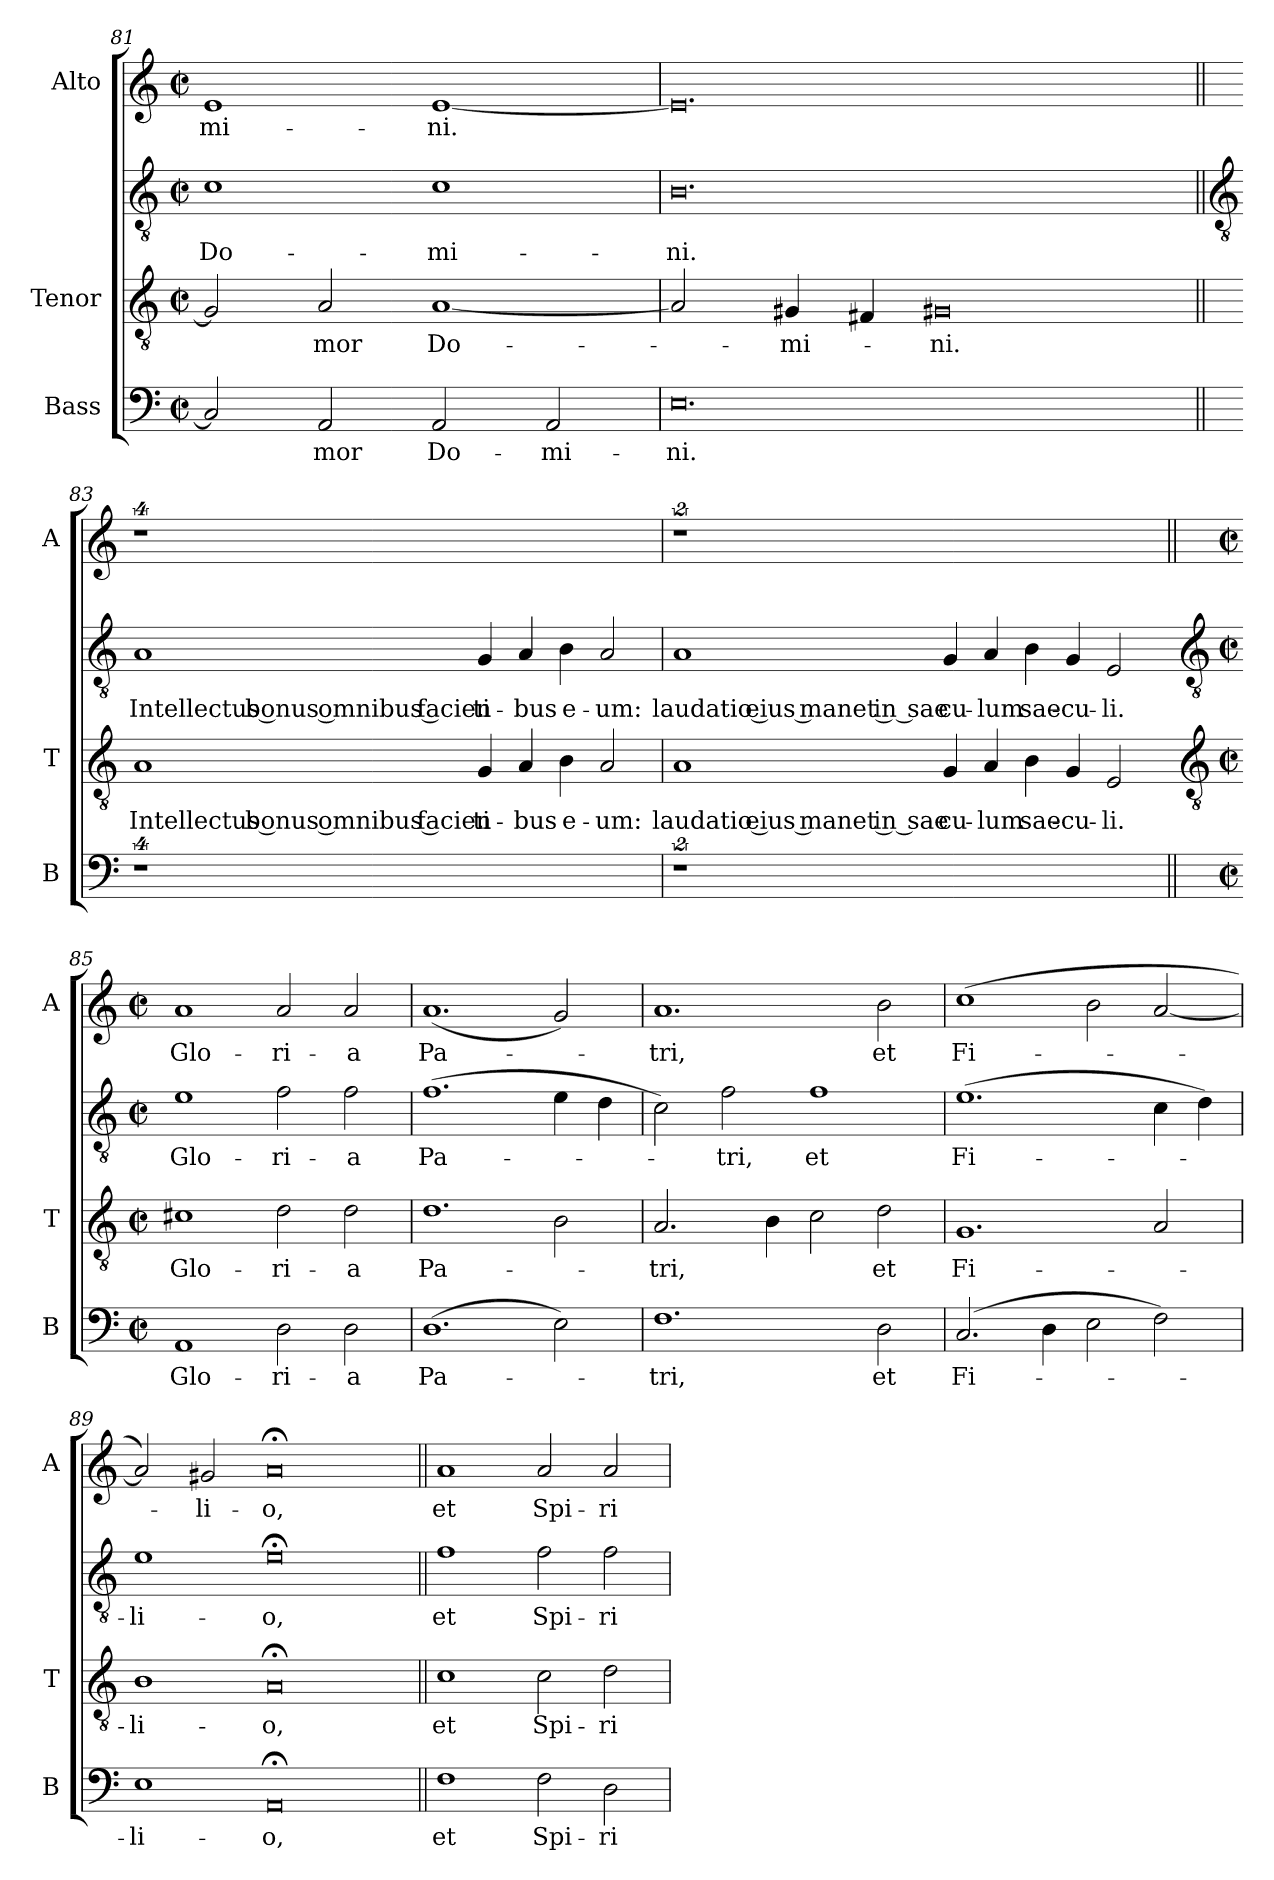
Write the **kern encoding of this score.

**kern	**text	**kern	**text	**kern	**text	**kern	**text
*part3	*part3	*part2	*part2	*part2	*part2	*part1	*part1
*staff4	*staff4	*staff3	*staff3	*staff2	*staff2	*staff1	*staff1
*I"Bass	*	*I"Tenor	*	*	*	*I"Alto	*
*I'B	*	*I'T	*	*	*	*I'A	*
*clefF4	*	*clefGv2	*	*clefGv2	*	*clefG2	*
*k[]	*	*k[]	*	*k[]	*	*k[]	*
*C:	*	*C:	*	*C:	*	*C:	*
*M4/2	*	*M4/2	*	*M4/2	*	*M4/2	*
*met(c|)	*	*met(c|)	*	*met(c|)	*	*met(c|)	*
=81	=81	=81	=81	=81	=81	=81	=81
!	!	!	!	!	!LO:LY:b	!	!LO:LY:b
2C]	.	2G]	.	1c	Do-	1e	mi-
!	!LO:LY:b	!	!LO:LY:b	!	!	!	!
2AA	mor	2A	-mor	.	.	.	.
!	!LO:LY:b	!	!LO:LY:b	!	!LO:LY:b	!	!LO:LY:b
2AA	Do-	[1A	Do-	1c	-mi-	[1e	-ni.
!	!LO:LY:b	!	!	!	!	!	!
2AA	-mi-	.	.	.	.	.	.
=82	=82	=82	=82	=82	=82	=82	=82
!	!LO:LY:b	!	!	!	!LO:LY:b	!	!
0.E	-ni.	2A]	.	0.B	ni.	0.e]	.
!	!	!	!LO:LY:b	!	!	!	!
.	.	4G#	mi-	.	.	.	.
.	.	4F#	.	.	.	.	.
!	!	!	!LO:LY:b	!	!	!	!
.	.	0G#X	ni.	.	.	.	.
!!LO:LB:g=z
=83||	=83||	=83||	=83||	=83||	=83||	=83||	=83||
*	*	*	*	*clefGv2	*	*	*
*	*	*k[]	*	*k[]	*	*	*
*	*	*C:	*	*C:	*	*	*
!	!	!	!LO:LY:b	!	!LO:LY:b	!	!
4%9r	.	1A	Intellectus bonus omnibus facien-	1A	Intellectus bonus omnibus facien-	4%9r	.
!	!	!	!LO:LY:b	!	!LO:LY:b	!	!
.	.	4G	-ti-	4G	-ti-	.	.
!	!	!	!LO:LY:b	!	!LO:LY:b	!	!
.	.	4A	-bus	4A	-bus	.	.
!	!	!	!LO:LY:b	!	!LO:LY:b	!	!
.	.	4B	e-	4B	e-	.	.
!	!	!	!LO:LY:b	!	!LO:LY:b	!	!
.	.	2A	-um:	2A	-um:	.	.
=84	=84	=84	=84	=84	=84	=84	=84
!	!	!	!LO:LY:b	!	!LO:LY:b	!	!
2%5r	.	1A	laudatio eius manet in sae-	1A	laudatio eius manet in sae-	2%5r	.
!	!	!	!LO:LY:b	!	!LO:LY:b	!	!
.	.	4G	-cu-	4G	-cu-	.	.
!	!	!	!LO:LY:b	!	!LO:LY:b	!	!
.	.	4A	-lum	4A	-lum	.	.
!	!	!	!LO:LY:b	!	!LO:LY:b	!	!
.	.	4B	sae-	4B	sae-	.	.
!	!	!	!LO:LY:b	!	!LO:LY:b	!	!
.	.	4G	-cu-	4G	-cu-	.	.
!	!	!	!LO:LY:b	!	!LO:LY:b	!	!
.	.	2E	-li.	2E	-li.	.	.
!!LO:LB:g=z
=85||	=85||	=85-	=85||	=85-	=85||	=85||	=85||
*	*	*clefGv2	*	*clefGv2	*	*	*
*k[]	*	*k[]	*	*k[]	*	*k[]	*
*C:	*	*C:	*	*C:	*	*C:	*
*M4/2	*	*M4/2	*	*M4/2	*	*M4/2	*
*met(c|)	*	*met(c|)	*	*met(c|)	*	*met(c|)	*
!	!LO:LY:b	!	!LO:LY:b	!	!LO:LY:b	!	!LO:LY:b
1AA	Glo-	1c#X	Glo-	1e	Glo-	1a	Glo-
!	!LO:LY:b	!	!LO:LY:b	!	!LO:LY:b	!	!LO:LY:b
2D	-ri-	2d	-ri-	2f	-ri-	2a	-ri-
!	!LO:LY:b	!	!LO:LY:b	!	!LO:LY:b	!	!LO:LY:b
2D	-a	2d	-a	2f	-a	2a	-a
=86	=86	=86	=86	=86	=86	=86	=86
!	!LO:LY:b	!	!LO:LY:b	!	!LO:LY:b	!	!LO:LY:b
(>1.D	Pa-	1.d	Pa-	(>1.f	Pa-	(>1.a	Pa-
2E)	.	2B	.	4e	.	2g)	.
.	.	.	.	4d	.	.	.
=87	=87	=87	=87	=87	=87	=87	=87
!	!LO:LY:b	!	!LO:LY:b	!	!	!	!LO:LY:b
1.F	tri,	2.A	tri,	2c)	.	1.a	tri,
!	!	!	!	!	!LO:LY:b	!	!
.	.	.	.	2f	tri,	.	.
.	.	4B	.	.	.	.	.
!	!	!	!	!	!LO:LY:b	!	!
.	.	2c	.	1f	et	.	.
!	!LO:LY:b	!	!LO:LY:b	!	!	!	!LO:LY:b
2D	et	2d	et	.	.	2b	et
=88	=88	=88	=88	=88	=88	=88	=88
!	!LO:LY:b	!	!LO:LY:b	!	!LO:LY:b	!	!LO:LY:b
(>2.C	Fi-	1.G	Fi-	(>1.e	Fi-	(>1cc	Fi-
4D	.	.	.	.	.	.	.
2E	.	.	.	.	.	2b	.
2F)	.	2A	.	4c	.	[2a	.
.	.	.	.	4d)	.	.	.
=89	=89	=89	=89	=89	=89	=89	=89
!	!LO:LY:b	!	!LO:LY:b	!	!LO:LY:b	!	!
1E	li-	1B	li-	1e	li-	2a])	.
!	!	!	!	!	!	!	!LO:LY:b
.	.	.	.	.	.	2g#	li-
!	!LO:LY:b	!	!LO:LY:b	!	!LO:LY:b	!	!LO:LY:b
0AA;<	-o,	0A;<	-o,	0e;<	-o,	0a;<	-o,
=90||	=90||	=90||	=90||	=90||	=90||	=90||	=90||
!	!LO:LY:b	!	!LO:LY:b	!	!LO:LY:b	!	!LO:LY:b
1F	et	1c	-et	1f	et	1a	et
!	!LO:LY:b	!	!LO:LY:b	!	!LO:LY:b	!	!LO:LY:b
2F	Spi-	2c	Spi-	2f	Spi-	2a	Spi-
!	!LO:LY:b	!	!LO:LY:b	!	!LO:LY:b	!	!LO:LY:b
2D	-ri-	2d	-ri-	2f	-ri-	2a	-ri-
=	=	=	=	=	=	=	=
*-	*-	*-	*-	*-	*-	*-	*-
